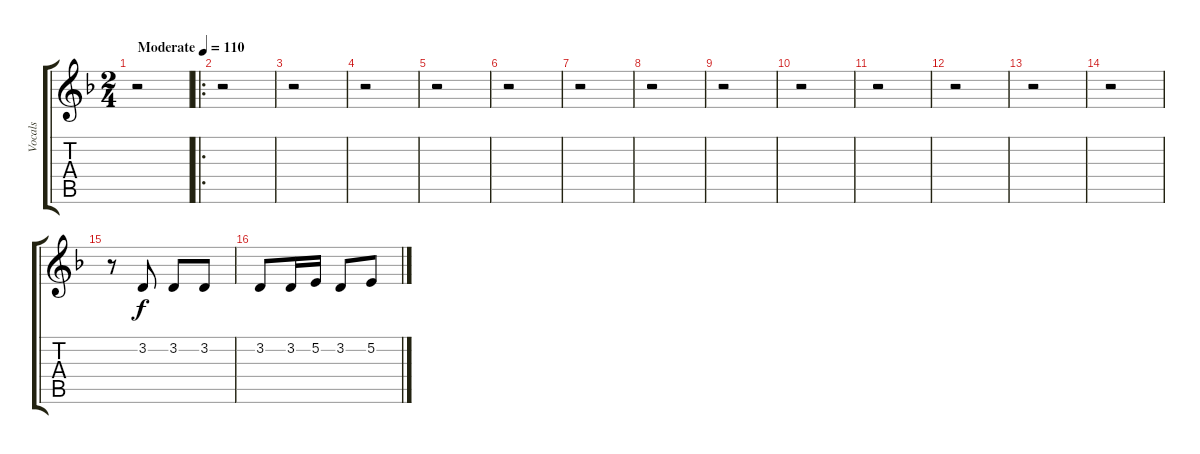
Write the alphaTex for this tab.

\track ("Vocals" "Vocals") {instrument stringensemble1}
\staff {score tabs}
\tuning (E4 B3 G3 D3 A2 E2) {hide}
\ts (2 4)
\tempo (110 "Moderate")
\clef g2
\ks dminor
r.2{dy f instrument stringensemble1} |
\ro
r.2 |
r.2 |
r.2 |
r.2 |
r.2 |
r.2 |
r.2 |
r.2 |
r.2 |
r.2 |
r.2 |
r.2 |
r.2 |
r.8 3.2.8 3.2.8 3.2.8 |
3.2.8 3.2.16 5.2.16 3.2.8 5.2.8
